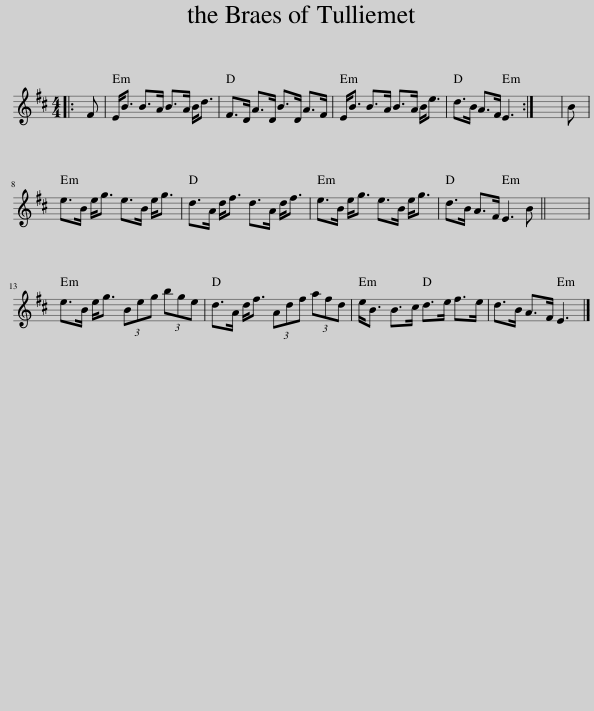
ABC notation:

X:1
L:1/8
M:4/4
I:linebreak $
K:D
V:1 treble
V:1
|: F | E<B B>A B>A B<d | F>D A>D B>D A>F | E<B B>A B>A B<e | d>B A>F E3 :| %5
 x8 | B |$ e>B e<g e>B e<g | d>A d<f d>A d<f | e>B e<g e>B e<g | %10
 d>B A>F E3 B || x8 |$ e>B e<g (3Beg (3bge | d>A d<f (3Adf (3afd | e<B B>c d>e f>e | %15
 d>B A>F E3 |] %16
